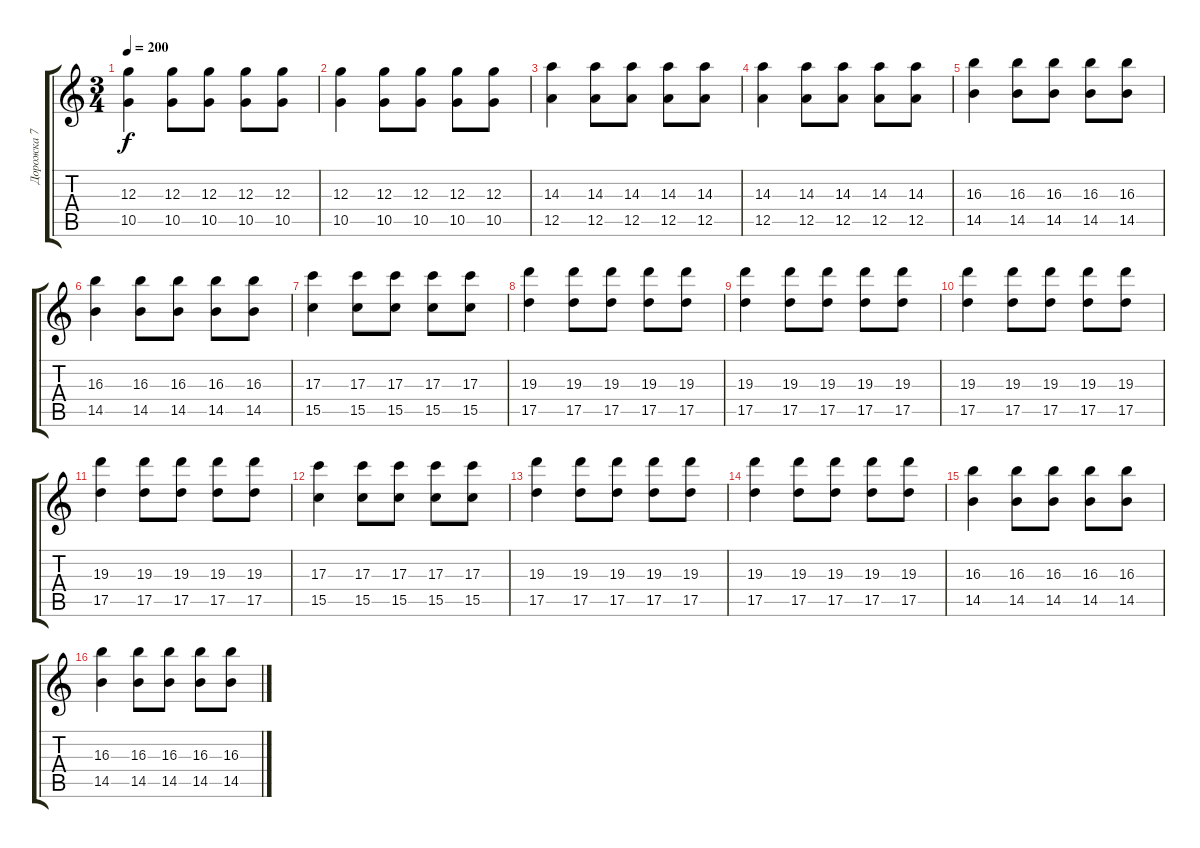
\track ("Дорожка 7" "Дорожка 7") {instrument distortionguitar}
\staff {score tabs}
\tuning (E4 B3 G3 D3 A2 E2) {hide}
\ts (3 4)
\tempo 200
\clef g2
\ks c
(12.3 10.5).4{dy f} (12.3 10.5).8 (12.3 10.5).8 (12.3 10.5).8 (12.3 10.5).8 |
(12.3 10.5).4 (12.3 10.5).8 (12.3 10.5).8 (12.3 10.5).8 (12.3 10.5).8 |
(14.3 12.5).4 (14.3 12.5).8 (14.3 12.5).8 (14.3 12.5).8 (14.3 12.5).8 |
(14.3 12.5).4 (14.3 12.5).8 (14.3 12.5).8 (14.3 12.5).8 (14.3 12.5).8 |
(16.3 14.5).4 (16.3 14.5).8 (16.3 14.5).8 (16.3 14.5).8 (16.3 14.5).8 |
(16.3 14.5).4 (16.3 14.5).8 (16.3 14.5).8 (16.3 14.5).8 (16.3 14.5).8 |
(17.3 15.5).4 (17.3 15.5).8 (17.3 15.5).8 (17.3 15.5).8 (17.3 15.5).8 |
(19.3 17.5).4 (19.3 17.5).8 (19.3 17.5).8 (19.3 17.5).8 (19.3 17.5).8 |
(19.3 17.5).4 (19.3 17.5).8 (19.3 17.5).8 (19.3 17.5).8 (19.3 17.5).8 |
(19.3 17.5).4 (19.3 17.5).8 (19.3 17.5).8 (19.3 17.5).8 (19.3 17.5).8 |
(19.3 17.5).4 (19.3 17.5).8 (19.3 17.5).8 (19.3 17.5).8 (19.3 17.5).8 |
(17.3 15.5).4 (17.3 15.5).8 (17.3 15.5).8 (17.3 15.5).8 (17.3 15.5).8 |
(19.3 17.5).4 (19.3 17.5).8 (19.3 17.5).8 (19.3 17.5).8 (19.3 17.5).8 |
(19.3 17.5).4 (19.3 17.5).8 (19.3 17.5).8 (19.3 17.5).8 (19.3 17.5).8 |
(16.3 14.5).4 (16.3 14.5).8 (16.3 14.5).8 (16.3 14.5).8 (16.3 14.5).8 |
(16.3 14.5).4 (16.3 14.5).8 (16.3 14.5).8 (16.3 14.5).8 (16.3 14.5).8
